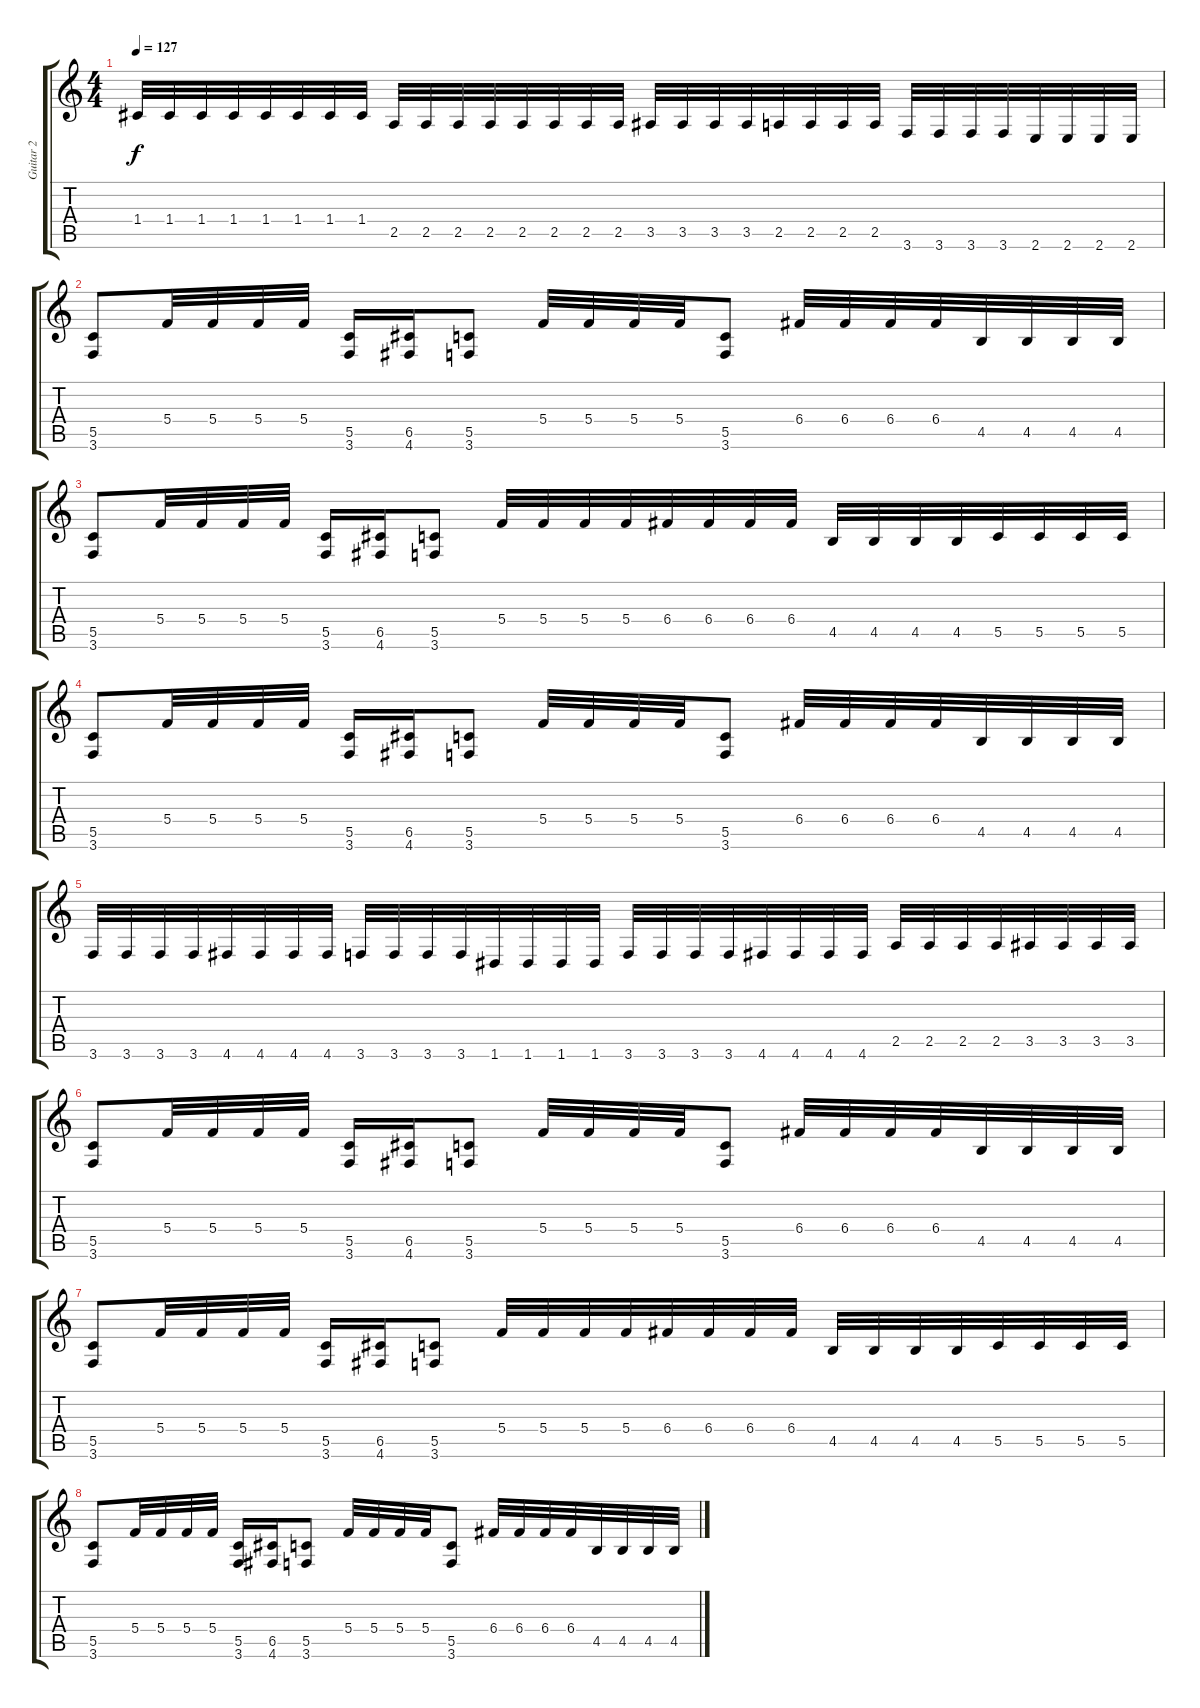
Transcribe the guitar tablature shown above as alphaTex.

\track ("Guitar 2" "Guitar 2") {instrument distortionguitar}
\staff {score tabs}
\tuning (D4 A3 F3 C3 G2 D2) {hide}
\ts (4 4)
\tempo 127
\clef g2
\ks c
1.4.32{dy f} 1.4.32 1.4.32 1.4.32 1.4.32 1.4.32 1.4.32 1.4.32 2.5.32 2.5.32 2.5.32 2.5.32 2.5.32 2.5.32 2.5.32 2.5.32 3.5.32 3.5.32 3.5.32 3.5.32 2.5.32 2.5.32 2.5.32 2.5.32 3.6.32 3.6.32 3.6.32 3.6.32 2.6.32 2.6.32 2.6.32 2.6.32 |
(5.5 3.6).8 5.4.32 5.4.32 5.4.32 5.4.32 (5.5 3.6).16 (6.5 4.6).16 (5.5 3.6).8 5.4.32 5.4.32 5.4.32 5.4.32 (5.5 3.6).8 6.4.32 6.4.32 6.4.32 6.4.32 4.5.32 4.5.32 4.5.32 4.5.32 |
(5.5 3.6).8 5.4.32 5.4.32 5.4.32 5.4.32 (5.5 3.6).16 (6.5 4.6).16 (5.5 3.6).8 5.4.32 5.4.32 5.4.32 5.4.32 6.4.32 6.4.32 6.4.32 6.4.32 4.5.32 4.5.32 4.5.32 4.5.32 5.5.32 5.5.32 5.5.32 5.5.32 |
(5.5 3.6).8 5.4.32 5.4.32 5.4.32 5.4.32 (5.5 3.6).16 (6.5 4.6).16 (5.5 3.6).8 5.4.32 5.4.32 5.4.32 5.4.32 (5.5 3.6).8 6.4.32 6.4.32 6.4.32 6.4.32 4.5.32 4.5.32 4.5.32 4.5.32 |
3.6.32 3.6.32 3.6.32 3.6.32 4.6.32 4.6.32 4.6.32 4.6.32 3.6.32 3.6.32 3.6.32 3.6.32 1.6.32 1.6.32 1.6.32 1.6.32 3.6.32 3.6.32 3.6.32 3.6.32 4.6.32 4.6.32 4.6.32 4.6.32 2.5.32 2.5.32 2.5.32 2.5.32 3.5.32 3.5.32 3.5.32 3.5.32 |
(5.5 3.6).8 5.4.32 5.4.32 5.4.32 5.4.32 (5.5 3.6).16 (6.5 4.6).16 (5.5 3.6).8 5.4.32 5.4.32 5.4.32 5.4.32 (5.5 3.6).8 6.4.32 6.4.32 6.4.32 6.4.32 4.5.32 4.5.32 4.5.32 4.5.32 |
(5.5 3.6).8 5.4.32 5.4.32 5.4.32 5.4.32 (5.5 3.6).16 (6.5 4.6).16 (5.5 3.6).8 5.4.32 5.4.32 5.4.32 5.4.32 6.4.32 6.4.32 6.4.32 6.4.32 4.5.32 4.5.32 4.5.32 4.5.32 5.5.32 5.5.32 5.5.32 5.5.32 |
(5.5 3.6).8 5.4.32 5.4.32 5.4.32 5.4.32 (5.5 3.6).16 (6.5 4.6).16 (5.5 3.6).8 5.4.32 5.4.32 5.4.32 5.4.32 (5.5 3.6).8 6.4.32 6.4.32 6.4.32 6.4.32 4.5.32 4.5.32 4.5.32 4.5.32
